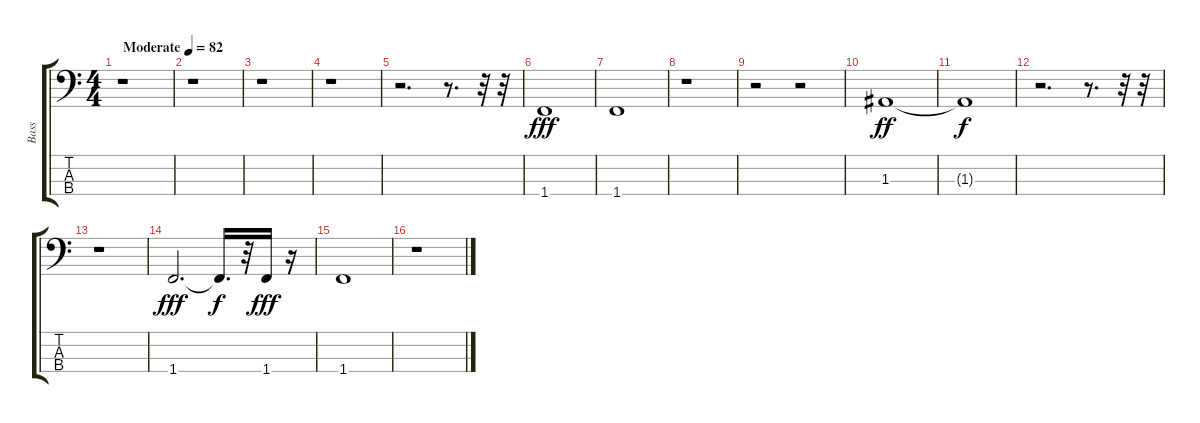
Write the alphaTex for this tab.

\track ("Bass" "Bass") {instrument electricbassfinger}
\staff {score tabs}
\tuning (G2 D2 A1 E1) {hide}
\ts (4 4)
\tempo (82 "Moderate")
\clef f4
\ks c
r.1{dy fff instrument electricbassfinger} |
r.1 |
r.1 |
r.1 |
r.2{d} r.8{d} r.32 r.32 |
1.4.1 |
1.4.1 |
r.1 |
r.2 r.2 |
1.3.1{dy ff} |
1.3{t}.1{dy f} |
r.2{d} r.8{d} r.32 r.32 |
r.1 |
1.4.2{d dy fff} 1.4{t}.16{d dy f} r.32 1.4.16{dy fff} r.16 |
1.4.1 |
r.1
